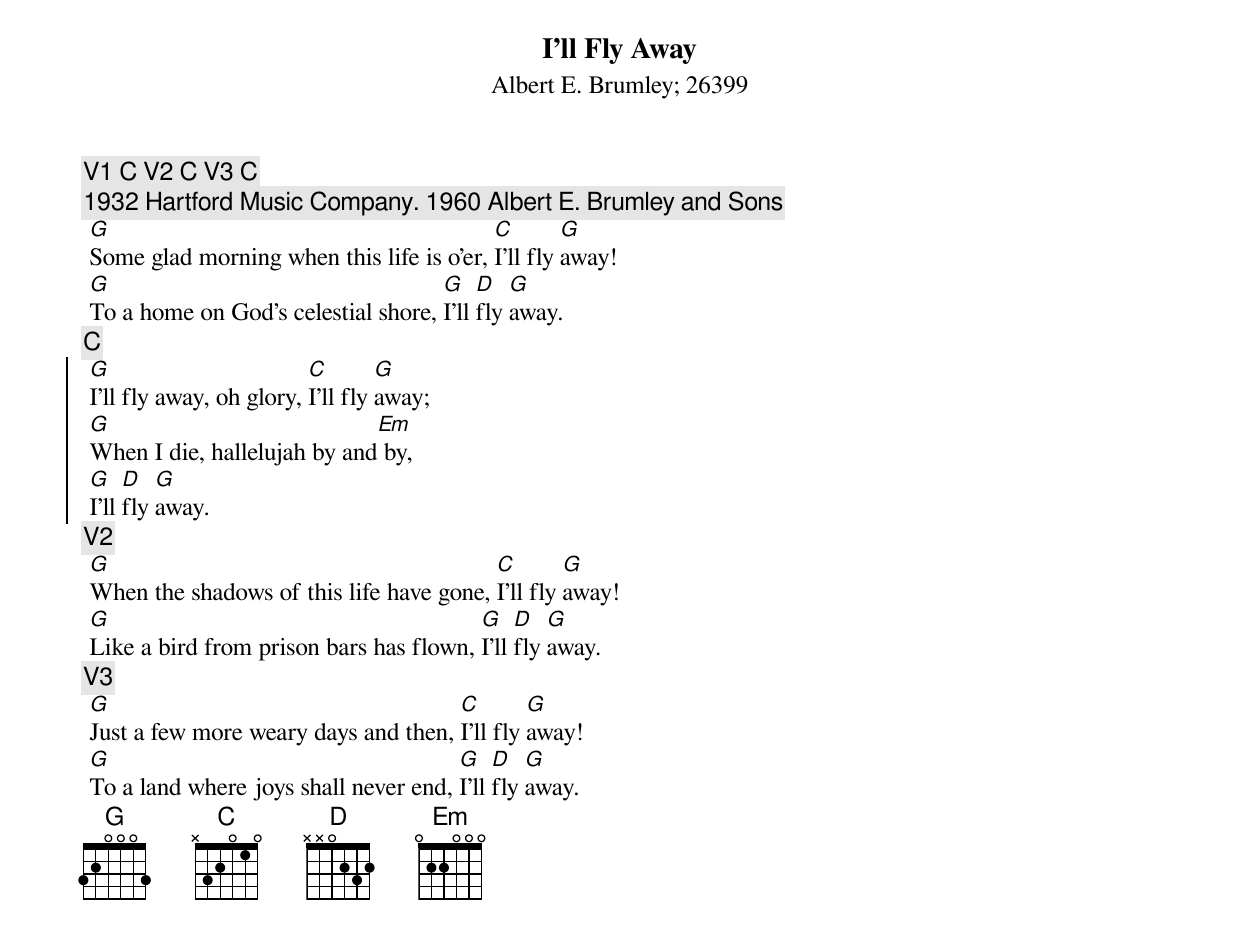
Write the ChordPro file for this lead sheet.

{title:I'll Fly Away}
{subtitle:Albert E. Brumley}
{subtitle:26399}
{comment:V1 C V2 C V3 C}
{comment:1932 Hartford Music Company. 1960 Albert E. Brumley and Sons}
 [G]Some glad morning when this life is o’er, [C]I’ll fly [G]away!
 [G]To a home on God’s celestial shore, [G]I’ll [D]fly [G]away.
{comment:C}
{soc}
 [G]I’ll fly away, oh glory, [C]I’ll fly [G]away;
 [G]When I die, hallelujah by and[Em] by,
 [G]I’ll [D]fly [G]away.
{eoc}
{comment:V2}
 [G]When the shadows of this life have gone, [C]I’ll fly [G]away!
 [G]Like a bird from prison bars has flown, [G]I’ll [D]fly [G]away.
{comment:V3}
 [G]Just a few more weary days and then, [C]I’ll fly [G]away!
 [G]To a land where joys shall never end, [G]I’ll [D]fly [G]away.
